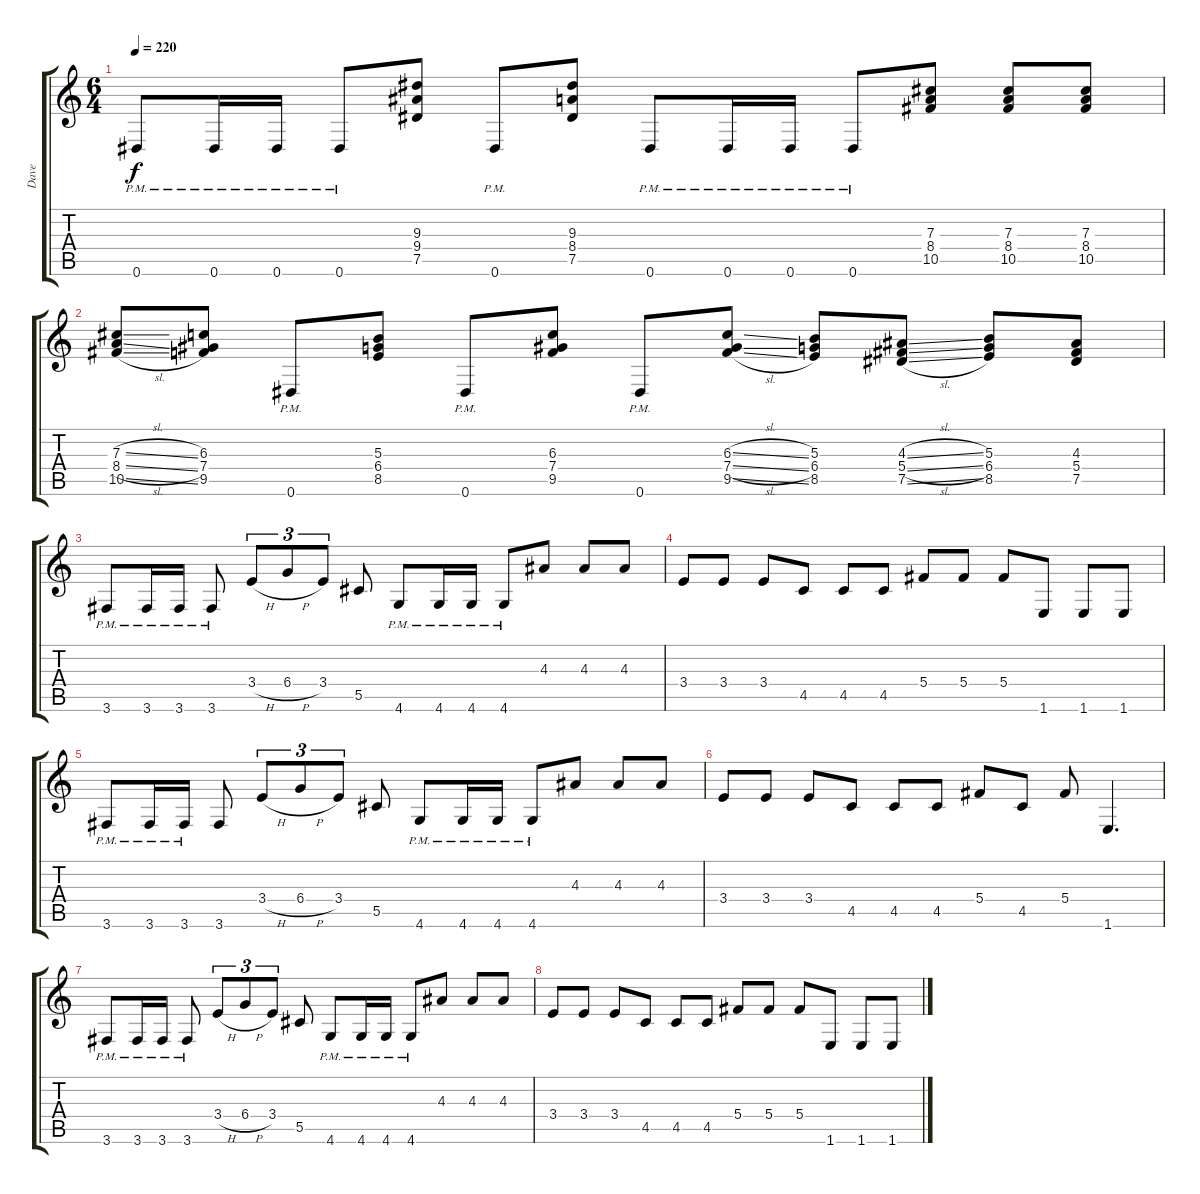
\track ("Dave" "Dave") {instrument distortionguitar}
\staff {score tabs}
\tuning (Eb4 Bb3 Gb3 Db3 Ab2 Eb2) {hide}
\ts (6 4)
\tempo 220
\clef g2
\ks c
0.6{pm}.8{dy f} 0.6{pm}.16 0.6{pm}.16 0.6{pm}.8 (9.3 9.4 7.5).8 0.6{pm}.8 (9.3 8.4 7.5).8 0.6{pm}.8 0.6{pm}.16 0.6{pm}.16 0.6{pm}.8 (7.3 8.4 10.5).8 (7.3 8.4 10.5).8 (7.3 8.4 10.5).8 |
(7.3{sl} 8.4{sl} 10.5{sl}).8 (6.3 7.4 9.5).8 0.6{pm}.8 (5.3 6.4 8.5).8 0.6{pm}.8 (6.3 7.4 9.5).8 0.6{pm}.8 (6.3{sl} 7.4{sl} 9.5{sl}).8 (5.3 6.4 8.5).8 (4.3{sl} 5.4{sl} 7.5{sl}).8 (5.3 6.4 8.5).8 (4.3 5.4 7.5).8 |
3.6{pm}.8 3.6{pm}.16 3.6{pm}.16 3.6{pm}.8 3.4{h}.8{tu (3 2)} 6.4{h}.8{tu (3 2)} 3.4.8{tu (3 2)} 5.5.8 4.6{pm}.8 4.6{pm}.16 4.6{pm}.16 4.6{pm}.8 4.3.8 4.3.8 4.3.8 |
3.4.8 3.4.8 3.4.8 4.5.8 4.5.8 4.5.8 5.4.8 5.4.8 5.4.8 1.6.8 1.6.8 1.6.8 |
3.6{pm}.8 3.6{pm}.16 3.6{pm}.16 3.6.8 3.4{h}.8{tu (3 2)} 6.4{h}.8{tu (3 2)} 3.4.8{tu (3 2)} 5.5.8 4.6{pm}.8 4.6{pm}.16 4.6{pm}.16 4.6{pm}.8 4.3.8 4.3.8 4.3.8 |
3.4.8 3.4.8 3.4.8 4.5.8 4.5.8 4.5.8 5.4.8 4.5.8 5.4.8 1.6.4{d} |
3.6{pm}.8 3.6{pm}.16 3.6{pm}.16 3.6{pm}.8 3.4{h}.8{tu (3 2)} 6.4{h}.8{tu (3 2)} 3.4.8{tu (3 2)} 5.5.8 4.6{pm}.8 4.6{pm}.16 4.6{pm}.16 4.6{pm}.8 4.3.8 4.3.8 4.3.8 |
3.4.8 3.4.8 3.4.8 4.5.8 4.5.8 4.5.8 5.4.8 5.4.8 5.4.8 1.6.8 1.6.8 1.6.8
